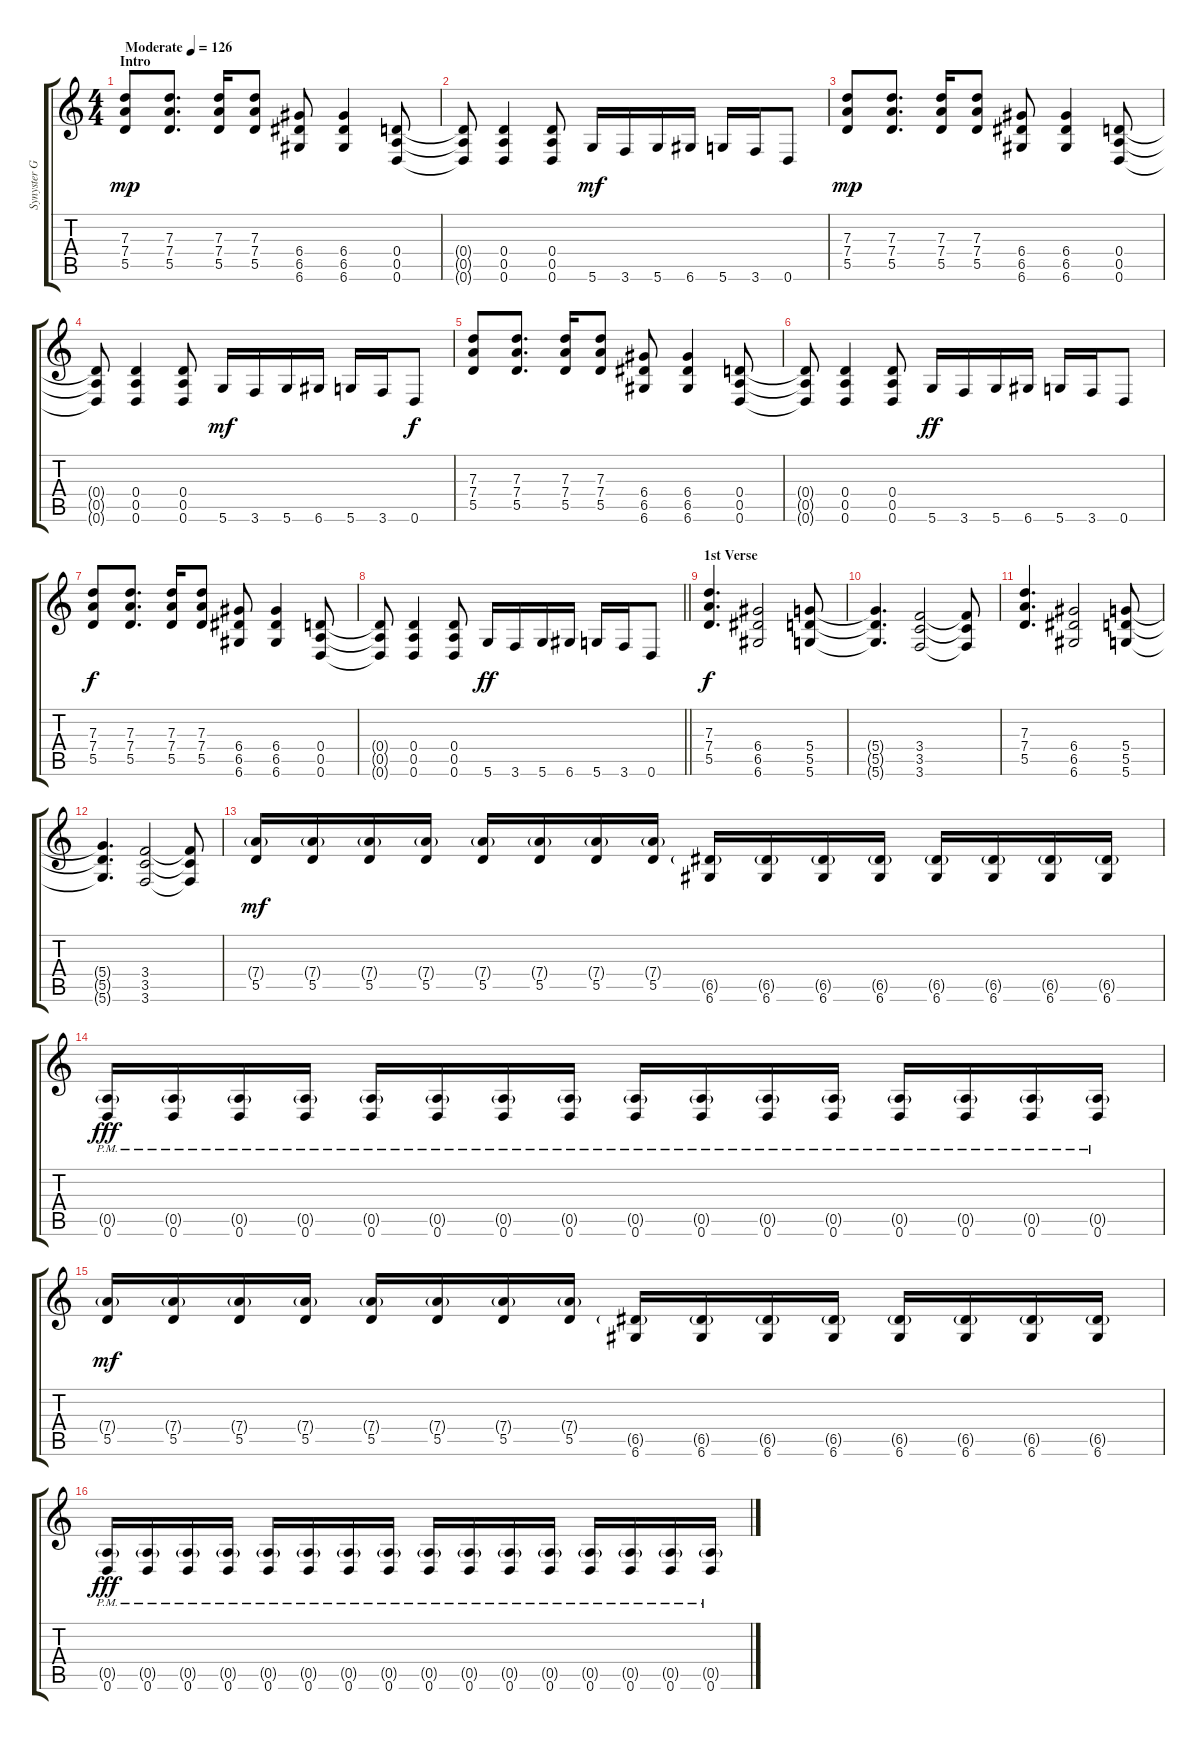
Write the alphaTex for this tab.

\track ("Synyster Gates" "Synyster G") {instrument distortionguitar}
\staff {score tabs}
\tuning (E4 B3 G3 D3 A2 D2) {hide}
\ts (4 4)
\section ("" "Intro")
\tempo (126 "Moderate")
\clef g2
\ks c
(7.3 7.4 5.5).8{dy mp volume 7 balance 8 instrument distortionguitar} (7.3 7.4 5.5).8{d volume 16} (7.3 7.4 5.5).16 (7.3 7.4 5.5).8 (6.4 6.5 6.6).8 (6.4 6.5 6.6).4 (0.4 0.5 0.6).8 |
(0.4{t} 0.5{t} 0.6{t}).8 (0.4 0.5 0.6).4 (0.4 0.5 0.6).8 5.6.16{dy mf} 3.6.16 5.6.16 6.6.16 5.6.16 3.6.16 0.6.8 |
(7.3 7.4 5.5).8{dy mp} (7.3 7.4 5.5).8{d} (7.3 7.4 5.5).16 (7.3 7.4 5.5).8 (6.4 6.5 6.6).8 (6.4 6.5 6.6).4 (0.4 0.5 0.6).8 |
(0.4{t} 0.5{t} 0.6{t}).8 (0.4 0.5 0.6).4 (0.4 0.5 0.6).8 5.6.16{dy mf} 3.6.16 5.6.16 6.6.16 5.6.16 3.6.16 0.6.8{dy f} |
(7.3 7.4 5.5).8{volume 12 balance 14} (7.3 7.4 5.5).8{d} (7.3 7.4 5.5).16 (7.3 7.4 5.5).8 (6.4 6.5 6.6).8 (6.4 6.5 6.6).4 (0.4 0.5 0.6).8 |
(0.4{t} 0.5{t} 0.6{t}).8 (0.4 0.5 0.6).4 (0.4 0.5 0.6).8 5.6.16{dy ff} 3.6.16 5.6.16 6.6.16 5.6.16 3.6.16 0.6.8 |
(7.3 7.4 5.5).8{dy f} (7.3 7.4 5.5).8{d} (7.3 7.4 5.5).16 (7.3 7.4 5.5).8 (6.4 6.5 6.6).8 (6.4 6.5 6.6).4 (0.4 0.5 0.6).8 |
\barLineRight lightlight
(0.4{t} 0.5{t} 0.6{t}).8 (0.4 0.5 0.6).4 (0.4 0.5 0.6).8 5.6.16{dy ff} 3.6.16 5.6.16 6.6.16 5.6.16 3.6.16 0.6.8 |
\section ("" "1st Verse")
(7.3 7.4 5.5).4{d dy f} (6.4 6.5 6.6).2 (5.4 5.5 5.6).8 |
(5.4{t} 5.5{t} 5.6{t}).4{d} (3.4 3.5 3.6).2 (3.4{t} 3.5{t} 3.6{t}).8 |
(7.3 7.4 5.5).4{d} (6.4 6.5 6.6).2 (5.4 5.5 5.6).8 |
(5.4{t} 5.5{t} 5.6{t}).4{d} (3.4 3.5 3.6).2 (3.4{t} 3.5{t} 3.6{t}).8 |
(7.4{g} 5.5).16{dy mf volume 14} (7.4{g} 5.5).16 (7.4{g} 5.5).16 (7.4{g} 5.5).16 (7.4{g} 5.5).16 (7.4{g} 5.5).16 (7.4{g} 5.5).16 (7.4{g} 5.5).16 (6.5{g} 6.6).16 (6.5{g} 6.6).16 (6.5{g} 6.6).16 (6.5{g} 6.6).16 (6.5{g} 6.6).16 (6.5{g} 6.6).16 (6.5{g} 6.6).16 (6.5{g} 6.6).16 |
(0.5{g pm} 0.6{pm}).16{dy fff} (0.5{g pm} 0.6{pm}).16 (0.5{g pm} 0.6{pm}).16 (0.5{g pm} 0.6{pm}).16 (0.5{g pm} 0.6{pm}).16 (0.5{g pm} 0.6{pm}).16 (0.5{g pm} 0.6{pm}).16 (0.5{g pm} 0.6{pm}).16 (0.5{g pm} 0.6{pm}).16 (0.5{g pm} 0.6{pm}).16 (0.5{g pm} 0.6{pm}).16 (0.5{g pm} 0.6{pm}).16 (0.5{g pm} 0.6{pm}).16 (0.5{g pm} 0.6{pm}).16 (0.5{g pm} 0.6{pm}).16 (0.5{g pm} 0.6{pm}).16 |
(7.4{g} 5.5).16{dy mf} (7.4{g} 5.5).16 (7.4{g} 5.5).16 (7.4{g} 5.5).16 (7.4{g} 5.5).16 (7.4{g} 5.5).16 (7.4{g} 5.5).16 (7.4{g} 5.5).16 (6.5{g} 6.6).16 (6.5{g} 6.6).16 (6.5{g} 6.6).16 (6.5{g} 6.6).16 (6.5{g} 6.6).16 (6.5{g} 6.6).16 (6.5{g} 6.6).16 (6.5{g} 6.6).16 |
(0.5{g pm} 0.6{pm}).16{dy fff} (0.5{g pm} 0.6{pm}).16 (0.5{g pm} 0.6{pm}).16 (0.5{g pm} 0.6{pm}).16 (0.5{g pm} 0.6{pm}).16 (0.5{g pm} 0.6{pm}).16 (0.5{g pm} 0.6{pm}).16 (0.5{g pm} 0.6{pm}).16 (0.5{g pm} 0.6{pm}).16 (0.5{g pm} 0.6{pm}).16 (0.5{g pm} 0.6{pm}).16 (0.5{g pm} 0.6{pm}).16 (0.5{g pm} 0.6{pm}).16 (0.5{g pm} 0.6{pm}).16 (0.5{g pm} 0.6{pm}).16 (0.5{g pm} 0.6{pm}).16
